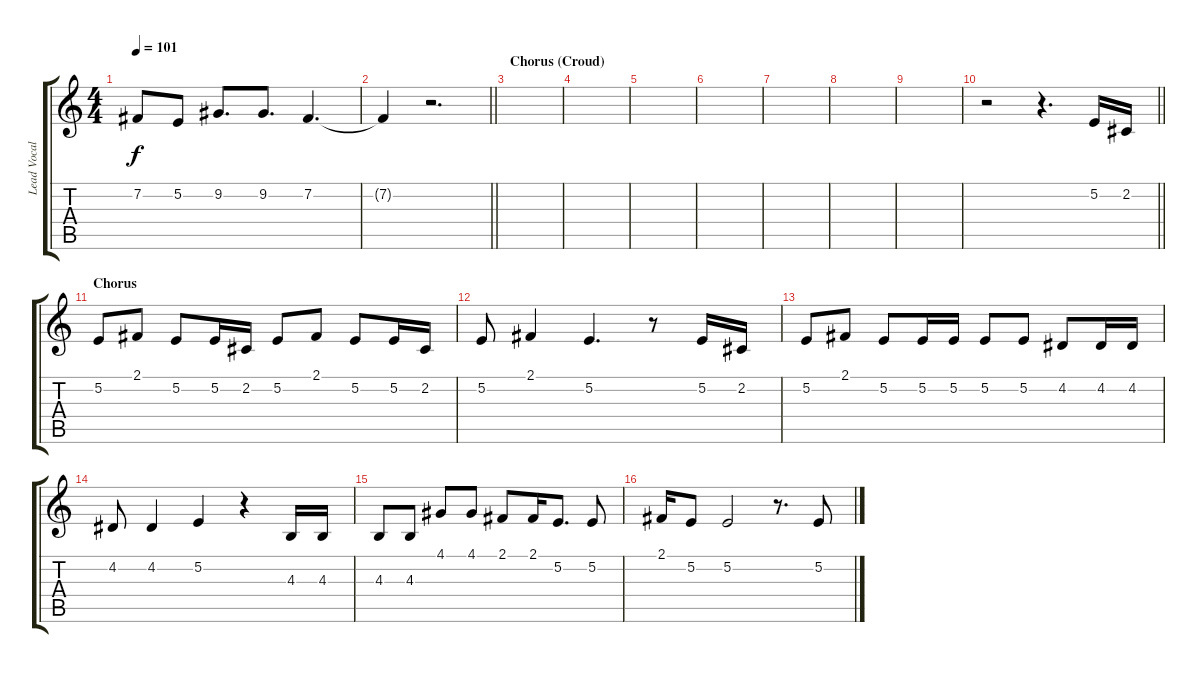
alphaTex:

\track ("Lead Vocal (Tyson)" "Lead Vocal") {instrument tenorsax}
\staff {score tabs}
\tuning (E4 B3 G3 D3 A2 E2) {hide}
\ts (4 4)
\tempo 101
\clef g2
\ks c
7.2.8{dy f} 5.2.8 9.2.8{d} 9.2.8{d} 7.2.4{d} |
\barLineRight lightlight
7.2{t}.4 r.2{d} |
\section ("" "Chorus (Croud)")
|
|
|
|
|
|
|
\barLineRight lightlight
r.2 r.4{d} 5.2.16 2.2.16 |
\section ("" "Chorus")
5.2.8 2.1.8 5.2.8 5.2.16 2.2.16 5.2.8 2.1.8 5.2.8 5.2.16 2.2.16 |
5.2.8 2.1.4 5.2.4{d} r.8 5.2.16 2.2.16 |
5.2.8 2.1.8 5.2.8 5.2.16 5.2.16 5.2.8 5.2.8 4.2.8 4.2.16 4.2.16 |
4.2.8 4.2.4 5.2.4 r.4 4.3.16 4.3.16 |
4.3.8 4.3.8 4.1.8 4.1.8 2.1.8 2.1.16 5.2.8{d} 5.2.8 |
2.1.16 5.2.8 5.2.2 r.8{d} 5.2.8
